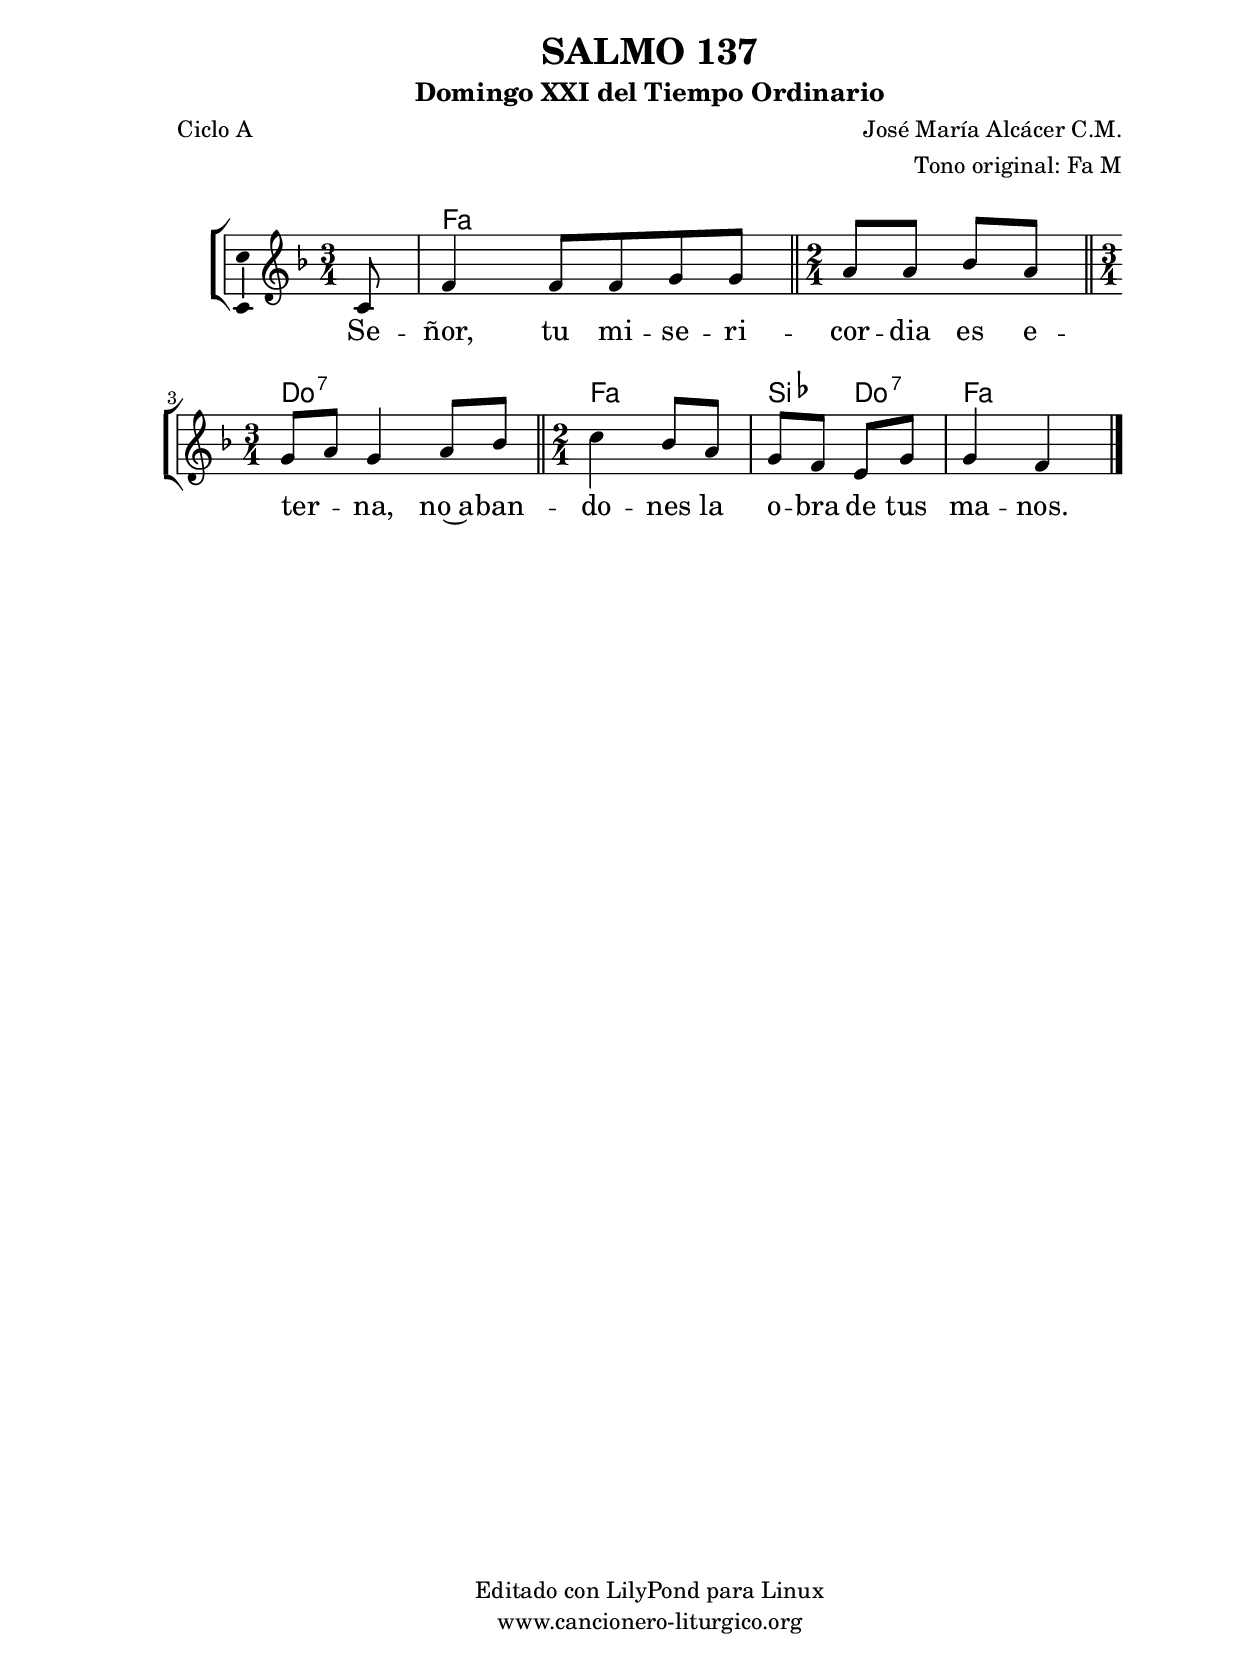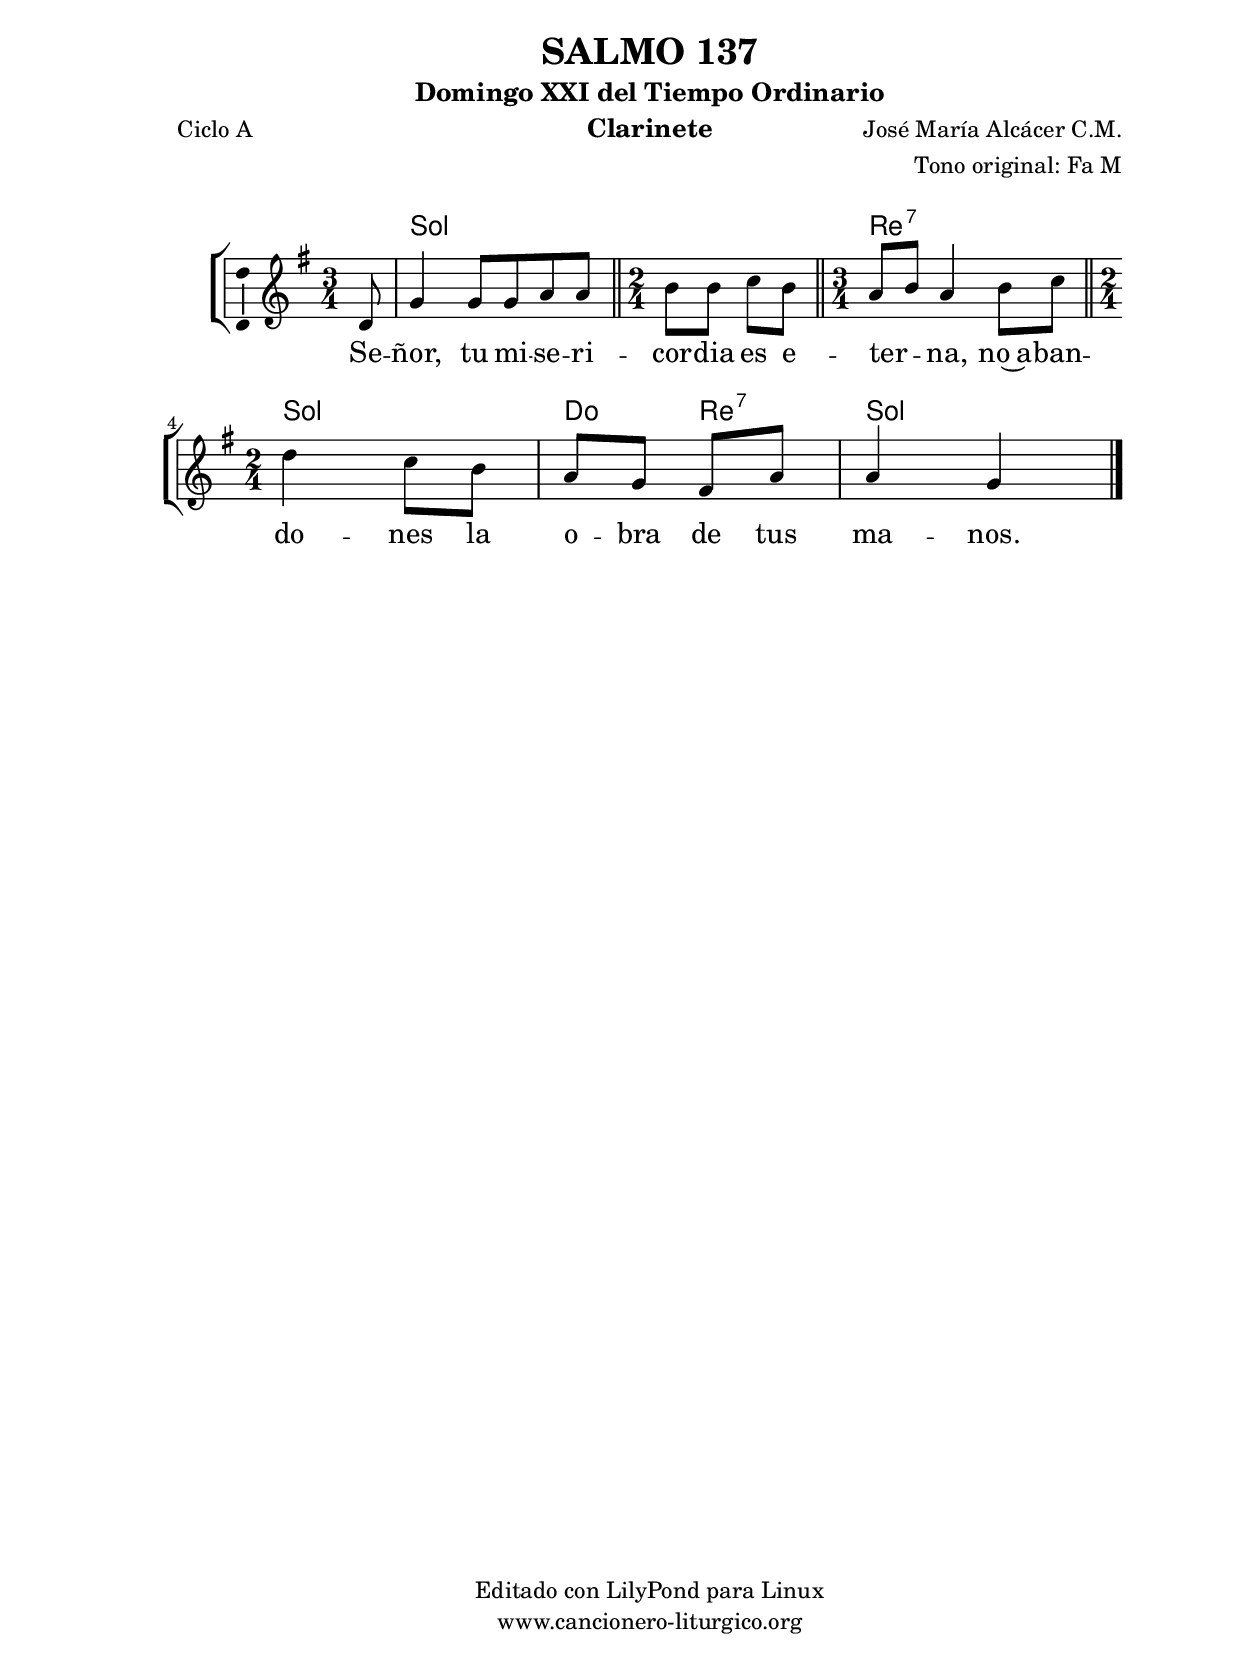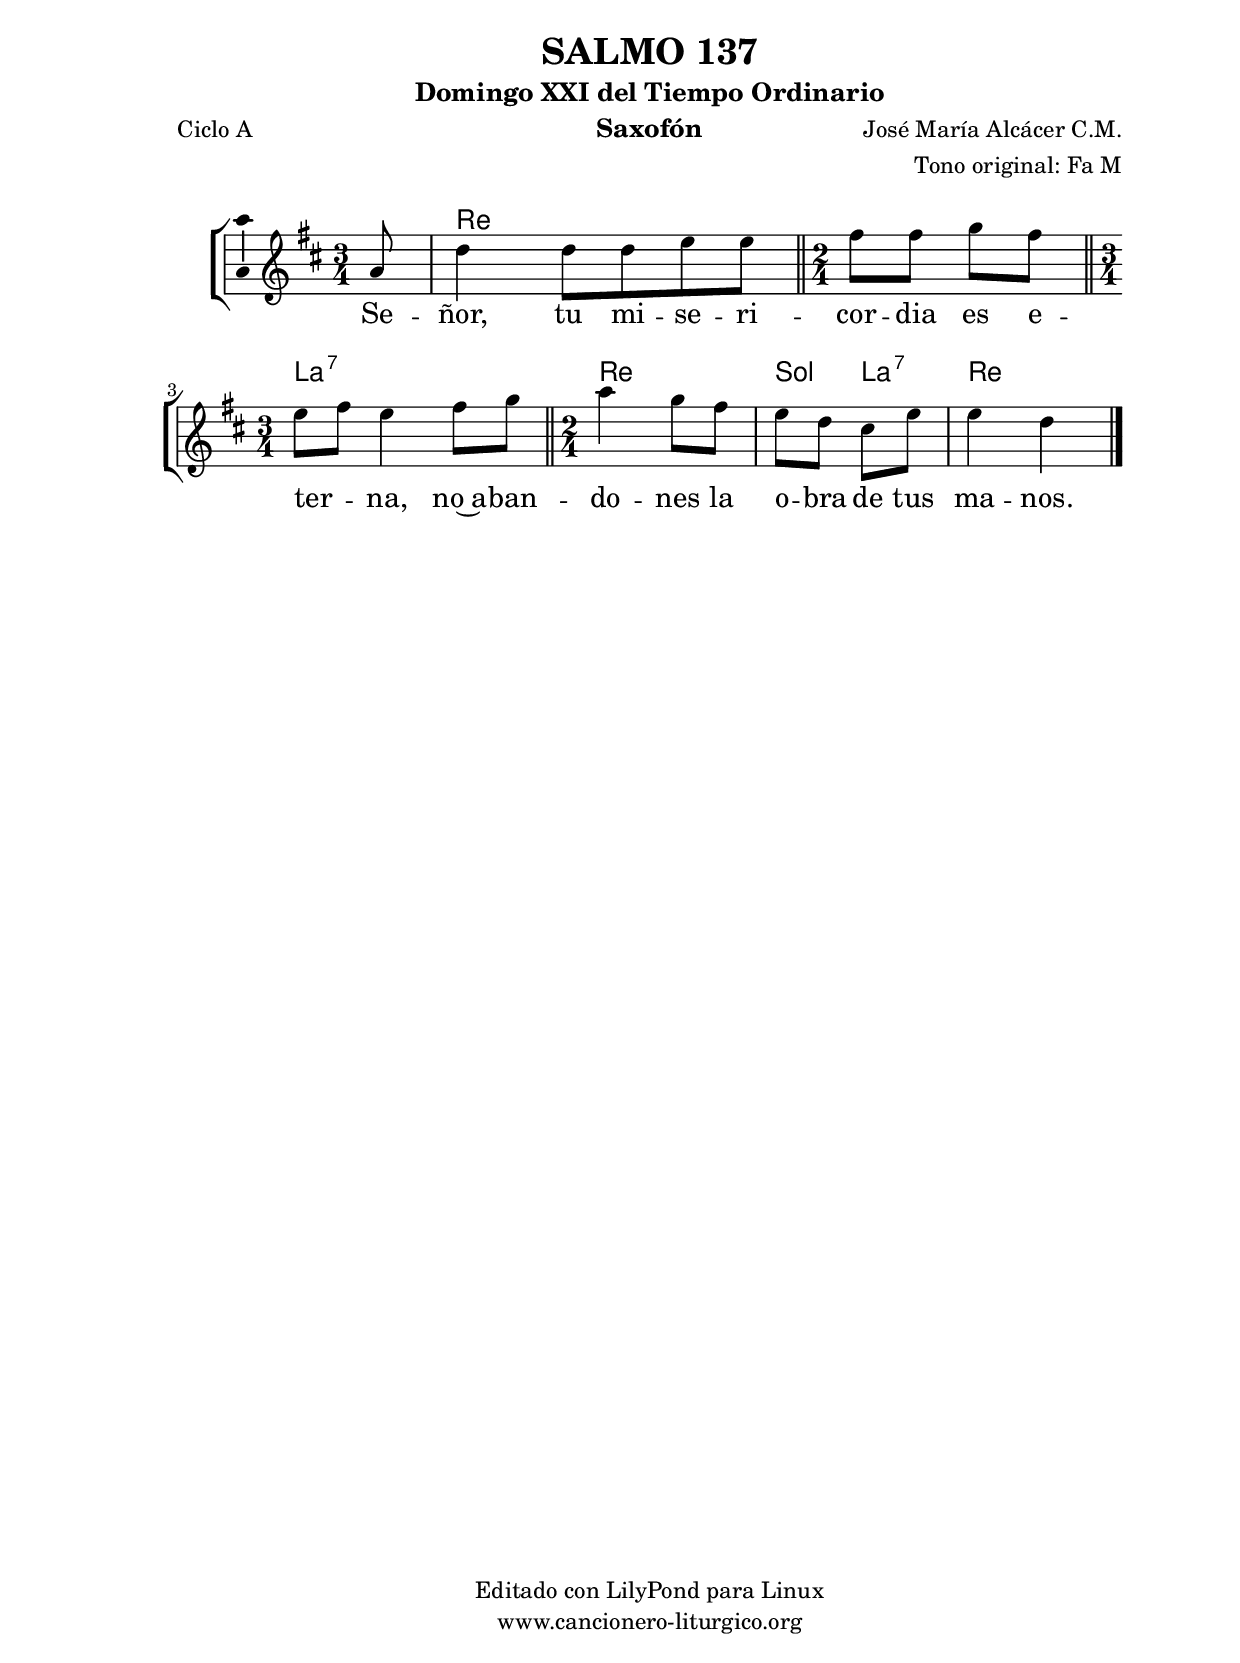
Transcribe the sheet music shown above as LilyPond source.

%
%para convertir .midi en .wav:
%timidity filename.midi -Ow -o finename.wav
%
%
%Para convertir de .wav a .mp3:
%lame -h -m j filename.wav
%
%
%para escuchar el midi:
%timidity nombrefichero.midi
%


%versión de lilypond para la que se ha escrito esta partitura:
\version "2.16.0"

	%Tamaño papel
	#(set-default-paper-size "a4")
	%Tamaño partitura
	#(set-global-staff-size 20)
	%No responde al pulsar sobre una nota
	#(ly:set-option 'point-and-click #f)

%parámetros del encabezamiento:
\header {
	title = "SALMO 137"
	subtitle = "Domingo XXI del Tiempo Ordinario"
	composer = "José María Alcácer C.M."
	poet = "Ciclo A"
	meter = ""
	arranger = "Tono original: Fa M"
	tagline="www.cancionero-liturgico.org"
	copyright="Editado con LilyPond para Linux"
	}

%parámetros asociados al papel:
\paper  {
	oddHeaderMarkup = \markup {\fill-line { \on-the-fly #not-first-page \fromproperty #'header:title \on-the-fly #not-first-page \fromproperty #'header:composer }}
	evenHeaderMarkup = \markup {\fill-line { \fromproperty #'header:composer \fromproperty #'header:title }}
	#(set-paper-size "a4")
	print-page-number = ##f
	first-page-number = 1
	print-first-page-number = ##f
%	head-separation = 3.0 \cm
	top-margin = 2.0 \cm
	bottom-margin = 0.5\cm
%%%	bottom-margin = -1.0\cm
	left-margin = 3.0 \cm
	line-width = 16.0 \cm 
	indent = 8\mm
	interscoreline = 2.\mm
	between-system-space = 15\mm
%	para que las partituras no llenen la hoja:
	ragged-bottom = ##t
%	idem para la última hoja:
	ragged-last-bottom = ##f
%	para que las partituras llenen el ancho del papel:
	ragged-last = ##f
	after-title-space = 2.5 \cm
%page-count=1
%system-count=8

	%Flexible Vertical Spacing
%	markup-markup-spacing =
%	#'((basic-distance . 15) (minimum-distance . 15) (padding . 3))
	markup-system-spacing =
	#'((basic-distance . 15) (minimum-distance . 15) (padding . 3))
	system-system-spacing =
	#'((basic-distance . 15) (minimum-distance . 15) (padding . 3))
	score-system-spacing =
	#'((basic-distance . 15) (minimum-distance . 15) (padding . 5))
%	top-system-spacing = % header
%	#'((basic-distance . 8) (minimum-distance . 0) (padding . 3))
%	top-markup-spacing =
%	#'((basic-distance . 20) (minimum-distance . 20) (padding . 3))
	last-bottom-spacing = % footer
	#'((basic-distance . 5) (minimum-distance . 5) (padding . 3))
%	score-markup-spacing =
%	#'((basic-distance . 16) (minimum-distance . 13) (padding . 3))

	}


%parámetros que afectan a toda la partitura:
global =  {
	%clave de sol (G):
	\clef G
	%armadura:
%%%	\transpose e ees
	\key f \major
	\tempo 4=60
	\set Score.tempoHideNote = ##t
	}


acordes = {
	\italianChords
	\chordmode {
%%%	\transpose e ees
{

s8
f2. f2 c2.:7 f2 bes4 c:7 f2

	}
	}
}

melodia = 
%%%	\transpose e ees
{
	\relative c'{

\time 3/4
\partial 8
c8
f4 f8 f g g

\bar "||"
\time 2/4
a8 a bes a

\bar "||"
\time 3/4
g8 a g4 a8 bes

\bar "||"
\time 2/4
c4 bes8 a
g8 f e g
g4 f

	\bar "|."
	}
	}


texto = \lyricmode {
Se -- ñor, tu mi -- se -- ri -- cor -- dia es e -- ter -- _ na,
no~a -- ban -- do -- nes la o -- bra de tus ma -- nos.
	}


acordesStaff = \context ChordNames = acordesStaff <<
	\set chordChanges = ##t
	\acordes
	>>


vozStaff = \context Voice = vozStaff
\with {\consists "Ambitus_engraver"}
<<
%	\set Staff.instrumentName = ""
%	\set Staff.shortInstrumentName = ""
%	\set Staff.midiInstrument = #"clarinet"
%	\set Staff.midiInstrument = #"cello"
%	\set Staff.midiInstrument = #"flute"
	\set Staff.midiInstrument = #"electric guitar (jazz)"
%	\set Staff.midiInstrument = #"english horn"
%	\set Staff.midiInstrument = #"violin"
%	\set Staff.midiInstrument = #"glockenspiel"
	\set Staff.midiMinimumVolume = #0.7
	\set Staff.midiMaximumVolume = #0.9
	\global
	\melodia
	>>


textoStaff = \context Lyrics = textoStaff <<
	\lyricsto vozStaff \texto
	>>

\book {
	\score {
		\context ChoirStaff {
			\override StaffGroup.SystemStartBracket #'collapse-height = #1
			\override Score.SystemStartBar #'collapse-height = #1
			<<
			\acordesStaff
			\vozStaff
			\textoStaff
			>>
			}
		\layout {
	    		\context {
				\Lyrics
				\override LyricText #'font-size = #2
				}
	   		 \context {
				\Score
				%fontSize = #3
				\override StaffSymbol #'staff-space = #(magstep +3)
				%\override Beam #'thickness = #0.55
				%\override SpacingSpanner #'spacing-increment = #1.0
				%\override Slur #'height-limit = #1.5
				}
			}
		}
	\score {
		\unfoldRepeats
		\context ChoirStaff {
			<<
			\acordesStaff
			\vozStaff
			>>
			}
		\midi {
	  		\context {
	  			\Score
				tempoWholesPerMinute = #(ly:make-moment 70 4)
				}
			}
		}
	}

%Partitura para clarinete
#(define output-suffix "C")
\book {
	\header{
		instrument = "Clarinete"
		}
	\score {
		\context ChoirStaff {
			\override StaffGroup.SystemStartBracket #'collapse-height = #1
			\override Score.SystemStartBar #'collapse-height = #1
\transpose c d
			<<
			\acordesStaff
			\vozStaff
			\textoStaff
			>>
			}
		\layout {
	    		\context {
				\Lyrics
				\override LyricText #'font-size = #2
				}
	   		 \context {
				\Score
				%fontSize = #3
				\override StaffSymbol #'staff-space = #(magstep +3)
				%\override Beam #'thickness = #0.55
				%\override SpacingSpanner #'spacing-increment = #1.0
				%\override Slur #'height-limit = #1.5
				}
			}
		}
	}

%Partitura para saxofón
#(define output-suffix "S")
\book {
	\header{
		instrument = "Saxofón"
		}
	\score {
		\context ChoirStaff {
			\override StaffGroup.SystemStartBracket #'collapse-height = #1
			\override Score.SystemStartBar #'collapse-height = #1
\transpose c a
			<<
			\acordesStaff
			\vozStaff
			\textoStaff
			>>
			}
		\layout {
	    		\context {
				\Lyrics
				\override LyricText #'font-size = #2
				}
	   		 \context {
				\Score
				%fontSize = #3
				\override StaffSymbol #'staff-space = #(magstep +3)
				%\override Beam #'thickness = #0.55
				%\override SpacingSpanner #'spacing-increment = #1.0
				%\override Slur #'height-limit = #1.5
				}
			}
		}
	}

